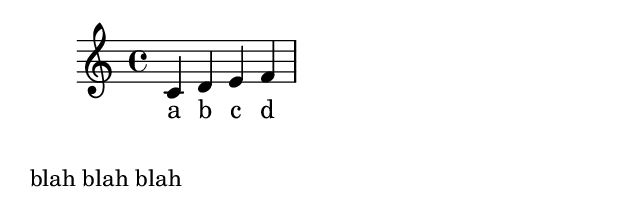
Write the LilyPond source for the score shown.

\version "2.14.0"

\header {
  texidoc = "Having markup after a non-staff line doesn't confuse
the page layout engine."
}

#(set-default-paper-size "a6")

\book {
  \score {
  <<
     \new Staff <<
       \new Voice = "asdf" { c' d' e' f' }
     >>
     \new Lyrics \lyricsto "asdf" \lyricmode { a b c d }
  >>
  }
  \markup "blah blah blah"
}

